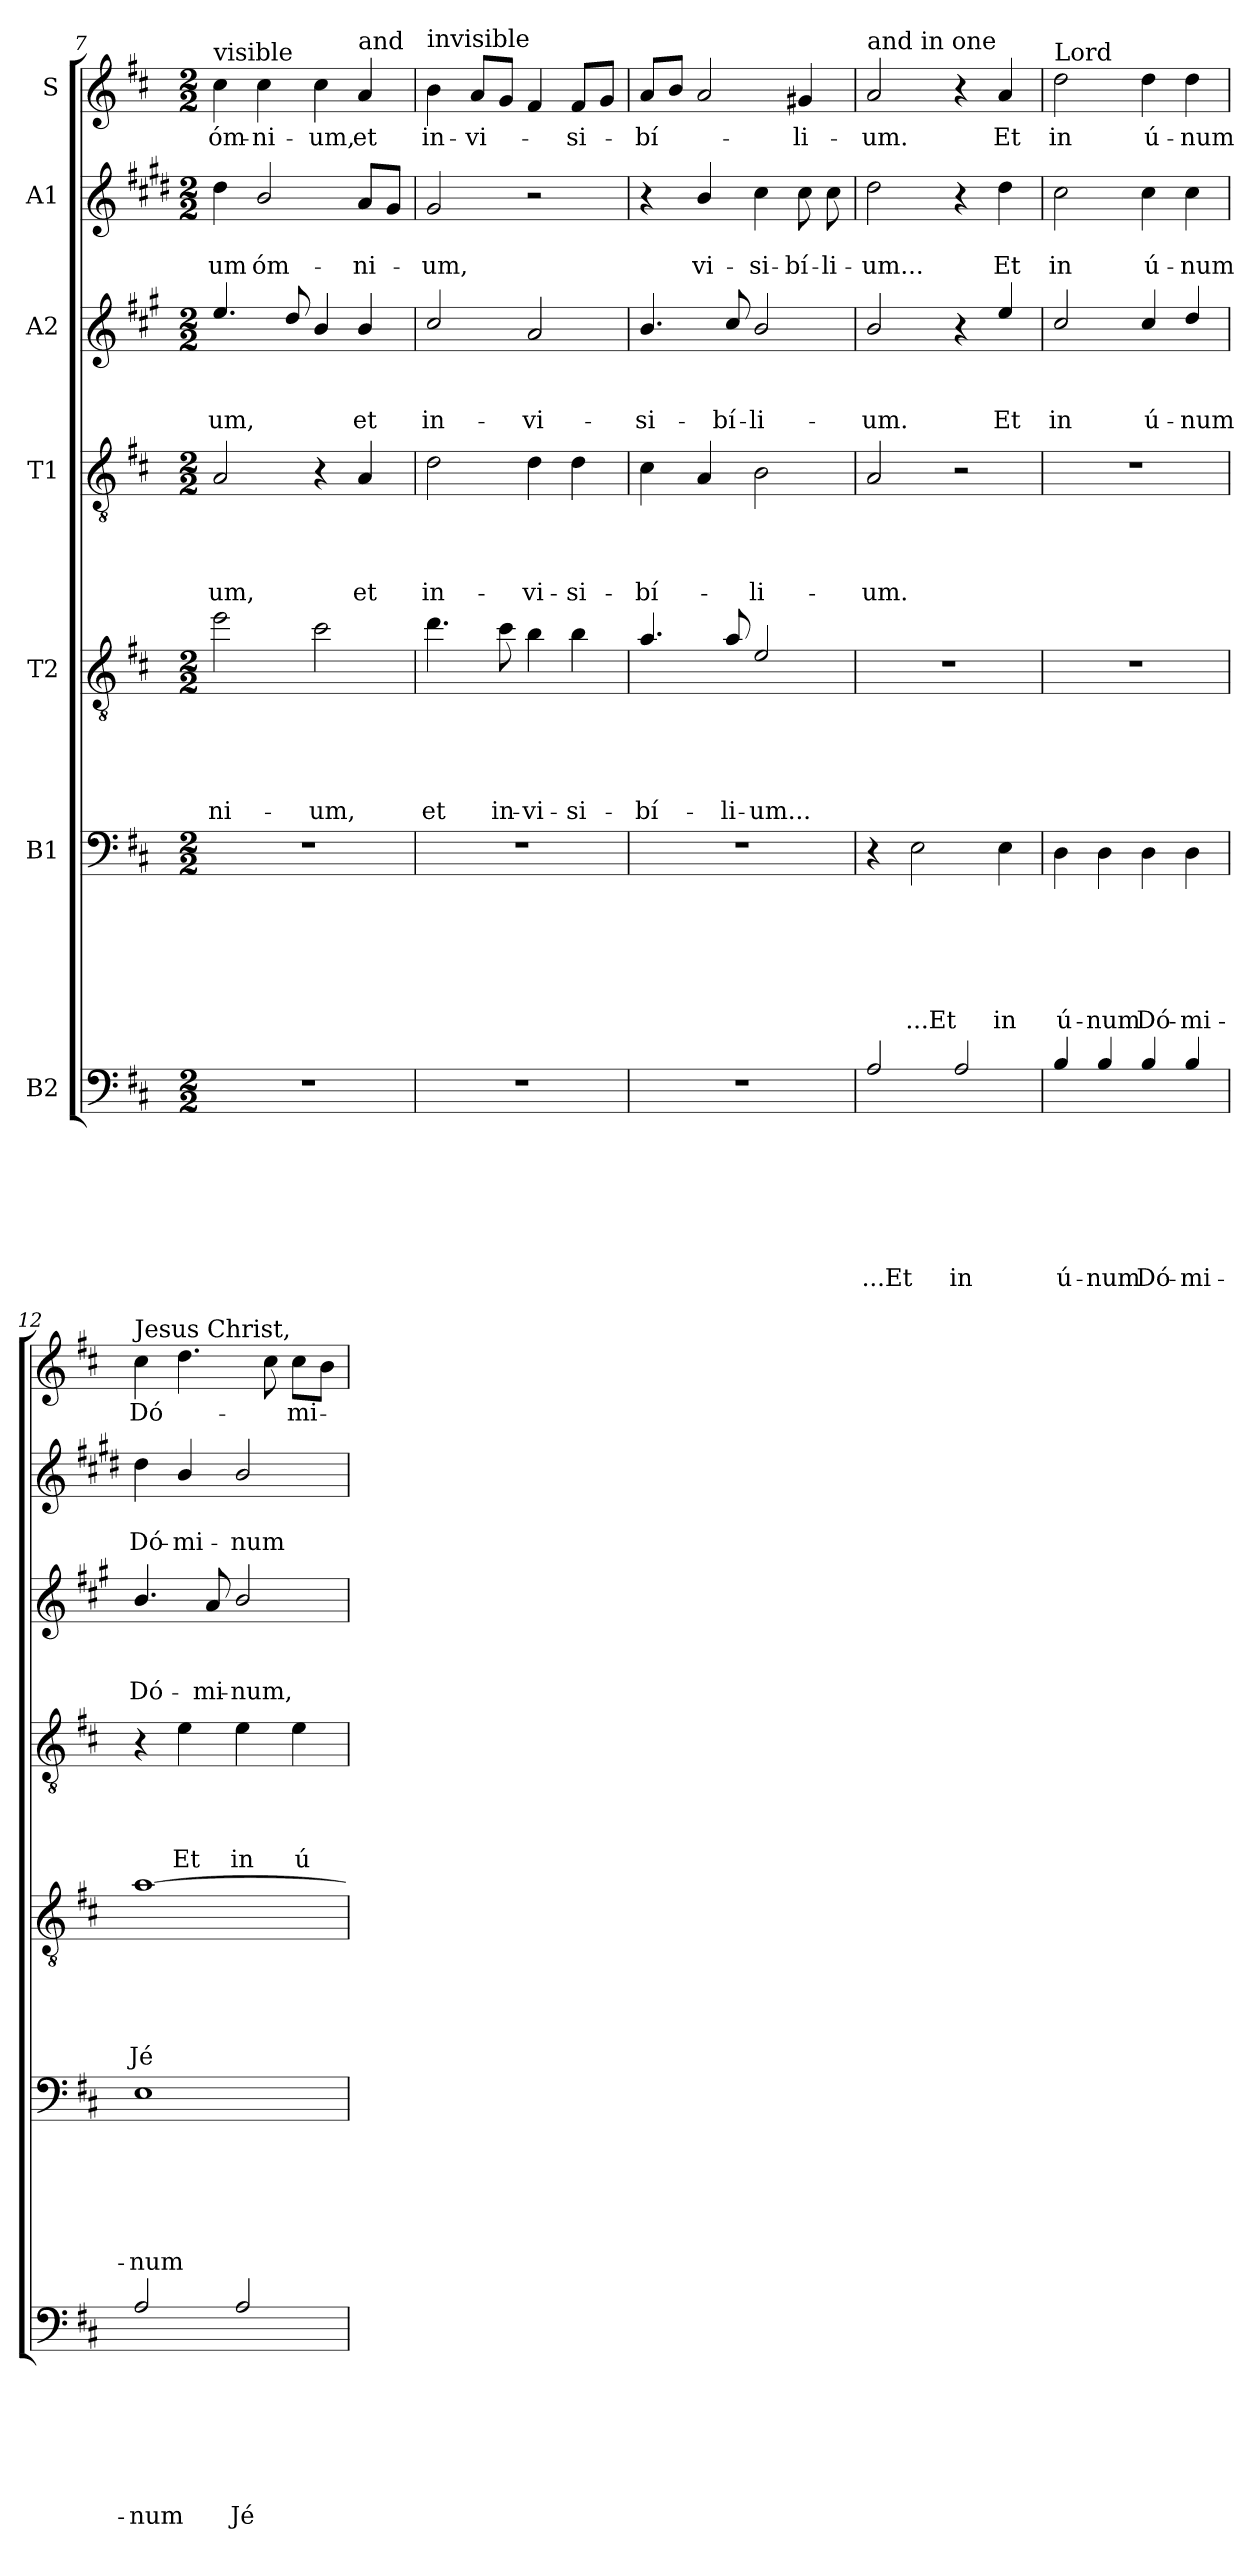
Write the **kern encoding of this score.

**kern	**text	**text	**text	**text	**text	**text	**text	**kern	**text	**text	**text	**text	**text	**text	**kern	**text	**text	**text	**text	**text	**kern	**text	**text	**text	**text	**kern	**text	**text	**text	**kern	**text	**text	**kern	**text
*part7	*part7	*part7	*part7	*part7	*part7	*part7	*part7	*part6	*part6	*part6	*part6	*part6	*part6	*part6	*part5	*part5	*part5	*part5	*part5	*part5	*part4	*part4	*part4	*part4	*part4	*part3	*part3	*part3	*part3	*part2	*part2	*part2	*part1	*part1
*staff7	*staff7	*staff7	*staff7	*staff7	*staff7	*staff7	*staff7	*staff6	*staff6	*staff6	*staff6	*staff6	*staff6	*staff6	*staff5	*staff5	*staff5	*staff5	*staff5	*staff5	*staff4	*staff4	*staff4	*staff4	*staff4	*staff3	*staff3	*staff3	*staff3	*staff2	*staff2	*staff2	*staff1	*staff1
*I"B2	*	*	*	*	*	*	*	*I"B1	*	*	*	*	*	*	*I"T2	*	*	*	*	*	*I"T1	*	*	*	*	*I"A2	*	*	*	*I"A1	*	*	*I"S	*
*clefF4	*	*	*	*	*	*	*	*clefF4	*	*	*	*	*	*	*clefGv2	*	*	*	*	*	*clefGv2	*	*	*	*	*clefG2	*	*	*	*clefG2	*	*	*clefG2	*
*ITrd7c12	*	*	*	*	*	*	*	*	*	*	*	*	*	*	*ITrd8c14	*	*	*	*	*	*	*	*	*	*	*ITrd4c7	*	*	*	*ITrd1c2	*	*	*	*
*k[f#c#]	*	*	*	*	*	*	*	*k[f#c#]	*	*	*	*	*	*	*k[f#c#]	*	*	*	*	*	*k[f#c#]	*	*	*	*	*k[f#c#]	*	*	*	*k[f#c#]	*	*	*k[f#c#]	*
*D:	*	*	*	*	*	*	*	*D:	*	*	*	*	*	*	*D:	*	*	*	*	*	*D:	*	*	*	*	*D:	*	*	*	*D:	*	*	*D:	*
*M2/2	*	*	*	*	*	*	*	*M2/2	*	*	*	*	*	*	*M2/2	*	*	*	*	*	*M2/2	*	*	*	*	*M2/2	*	*	*	*M2/2	*	*	*M2/2	*
=7	=7	=7	=7	=7	=7	=7	=7	=7	=7	=7	=7	=7	=7	=7	=7	=7	=7	=7	=7	=7	=7	=7	=7	=7	=7	=7	=7	=7	=7	=7	=7	=7	=7	=7
!	!	!	!	!	!	!	!	!	!	!	!	!	!	!	!	!	!	!	!	!	!	!	!	!	!	!	!	!	!	!	!	!	!LO:TX:a:t=visible	!
!	!	!	!	!	!	!	!	!	!	!	!	!	!	!	!	!	!	!	!	!LO:LY:b	!	!	!	!	!LO:LY:b	!	!	!	!LO:LY:b	!	!	!LO:LY:b	!	!LO:LY:b
1r	.	.	.	.	.	.	.	1r	.	.	.	.	.	.	2e\	.	.	.	.	-ni-	2A/	.	.	.	-um,	4.a/	.	.	-um,	4cc#\	.	-um	4cc#\	óm-
!	!	!	!	!	!	!	!	!	!	!	!	!	!	!	!	!	!	!	!	!	!	!	!	!	!	!	!	!	!	!	!	!LO:LY:b	!	!LO:LY:b
.	.	.	.	.	.	.	.	.	.	.	.	.	.	.	.	.	.	.	.	.	.	.	.	.	.	.	.	.	.	2a/	.	óm-	4cc#\	-ni-
.	.	.	.	.	.	.	.	.	.	.	.	.	.	.	.	.	.	.	.	.	.	.	.	.	.	8g/	.	.	.	.	.	.	.	.
!	!	!	!	!	!	!	!	!	!	!	!	!	!	!	!	!	!	!	!	!LO:LY:b	!	!	!	!	!	!	!	!	!	!	!	!	!	!LO:LY:b
.	.	.	.	.	.	.	.	.	.	.	.	.	.	.	2c#\	.	.	.	.	-um,	4r	.	.	.	.	4e/	.	.	.	.	.	.	4cc#\	-um,
!	!	!	!	!	!	!	!	!	!	!	!	!	!	!	!	!	!	!	!	!	!	!	!	!	!	!	!	!	!	!	!	!	!LO:TX:a:t=and	!
!	!	!	!	!	!	!	!	!	!	!	!	!	!	!	!	!	!	!	!	!	!	!	!	!	!LO:LY:b	!	!	!	!LO:LY:b	!	!	!LO:LY:b	!	!LO:LY:b
.	.	.	.	.	.	.	.	.	.	.	.	.	.	.	.	.	.	.	.	.	4A/	.	.	.	et	4e/	.	.	et	8g/L	.	-ni-	4a/	et
.	.	.	.	.	.	.	.	.	.	.	.	.	.	.	.	.	.	.	.	.	.	.	.	.	.	.	.	.	.	8f#/J	.	.	.	.
=8	=8	=8	=8	=8	=8	=8	=8	=8	=8	=8	=8	=8	=8	=8	=8	=8	=8	=8	=8	=8	=8	=8	=8	=8	=8	=8	=8	=8	=8	=8	=8	=8	=8	=8
!	!	!	!	!	!	!	!	!	!	!	!	!	!	!	!	!	!	!	!	!	!	!	!	!	!	!	!	!	!	!	!	!	!LO:TX:a:t=invisible	!
!	!	!	!	!	!	!	!	!	!	!	!	!	!	!	!	!	!	!	!	!LO:LY:b	!	!	!	!	!LO:LY:b	!	!	!	!LO:LY:b	!	!	!LO:LY:b	!	!LO:LY:b
1r	.	.	.	.	.	.	.	1r	.	.	.	.	.	.	4.d\	.	.	.	.	et	2d\	.	.	.	in-	2f#/	.	.	in-	2f#/	.	-um,	4b\	in-
!	!	!	!	!	!	!	!	!	!	!	!	!	!	!	!	!	!	!	!	!	!	!	!	!	!	!	!	!	!	!	!	!	!	!LO:LY:b
.	.	.	.	.	.	.	.	.	.	.	.	.	.	.	.	.	.	.	.	.	.	.	.	.	.	.	.	.	.	.	.	.	8a/L	-vi-
!	!	!	!	!	!	!	!	!	!	!	!	!	!	!	!	!	!	!	!	!LO:LY:b	!	!	!	!	!	!	!	!	!	!	!	!	!	!
.	.	.	.	.	.	.	.	.	.	.	.	.	.	.	8c#\	.	.	.	.	in-	.	.	.	.	.	.	.	.	.	.	.	.	8g/J	.
!	!	!	!	!	!	!	!	!	!	!	!	!	!	!	!	!	!	!	!	!LO:LY:b	!	!	!	!	!LO:LY:b	!	!	!	!LO:LY:b	!	!	!	!	!
.	.	.	.	.	.	.	.	.	.	.	.	.	.	.	4B\	.	.	.	.	-vi-	4d\	.	.	.	-vi-	2d/	.	.	-vi-	2r	.	.	4f#/	.
!	!	!	!	!	!	!	!	!	!	!	!	!	!	!	!	!	!	!	!	!LO:LY:b	!	!	!	!	!LO:LY:b	!	!	!	!	!	!	!	!	!LO:LY:b
.	.	.	.	.	.	.	.	.	.	.	.	.	.	.	4B\	.	.	.	.	-si-	4d\	.	.	.	-si-	.	.	.	.	.	.	.	8f#/L	-si-
.	.	.	.	.	.	.	.	.	.	.	.	.	.	.	.	.	.	.	.	.	.	.	.	.	.	.	.	.	.	.	.	.	8g/J	.
=9	=9	=9	=9	=9	=9	=9	=9	=9	=9	=9	=9	=9	=9	=9	=9	=9	=9	=9	=9	=9	=9	=9	=9	=9	=9	=9	=9	=9	=9	=9	=9	=9	=9	=9
!	!	!	!	!	!	!	!	!	!	!	!	!	!	!	!	!	!	!	!	!LO:LY:b	!	!	!	!	!LO:LY:b	!	!	!	!LO:LY:b	!	!	!	!	!LO:LY:b
1r	.	.	.	.	.	.	.	1r	.	.	.	.	.	.	4.A/	.	.	.	.	-bí-	4c#\	.	.	.	-bí-	4.e/	.	.	-si-	4r	.	.	8a/L	-bí-
.	.	.	.	.	.	.	.	.	.	.	.	.	.	.	.	.	.	.	.	.	.	.	.	.	.	.	.	.	.	.	.	.	8b/J	.
!	!	!	!	!	!	!	!	!	!	!	!	!	!	!	!	!	!	!	!	!	!	!	!	!	!	!	!	!	!	!	!	!LO:LY:b	!	!
.	.	.	.	.	.	.	.	.	.	.	.	.	.	.	.	.	.	.	.	.	4A/	.	.	.	.	.	.	.	.	4a/	.	vi-	2a/	.
!	!	!	!	!	!	!	!	!	!	!	!	!	!	!	!	!	!	!	!	!LO:LY:b	!	!	!	!	!	!	!	!	!LO:LY:b	!	!	!	!	!
.	.	.	.	.	.	.	.	.	.	.	.	.	.	.	8A/	.	.	.	.	-li-	.	.	.	.	.	8f#/	.	.	-bí-	.	.	.	.	.
!	!	!	!	!	!	!	!	!	!	!	!	!	!	!	!	!	!	!	!	!LO:LY:b	!	!	!	!	!LO:LY:b	!	!	!	!LO:LY:b	!	!	!LO:LY:b	!	!
.	.	.	.	.	.	.	.	.	.	.	.	.	.	.	2E/	.	.	.	.	-um...	2B\	.	.	.	-li-	2e/	.	.	-li-	4b\	.	-si-	.	.
!	!	!	!	!	!	!	!	!	!	!	!	!	!	!	!	!	!	!	!	!	!	!	!	!	!	!	!	!	!	!	!	!LO:LY:b	!	!LO:LY:b
.	.	.	.	.	.	.	.	.	.	.	.	.	.	.	.	.	.	.	.	.	.	.	.	.	.	.	.	.	.	8b\	.	-bí-	4g#/	-li-
!	!	!	!	!	!	!	!	!	!	!	!	!	!	!	!	!	!	!	!	!	!	!	!	!	!	!	!	!	!	!	!	!LO:LY:b	!	!
.	.	.	.	.	.	.	.	.	.	.	.	.	.	.	.	.	.	.	.	.	.	.	.	.	.	.	.	.	.	8b\	.	-li-	.	.
=10	=10	=10	=10	=10	=10	=10	=10	=10	=10	=10	=10	=10	=10	=10	=10	=10	=10	=10	=10	=10	=10	=10	=10	=10	=10	=10	=10	=10	=10	=10	=10	=10	=10	=10
!	!	!	!	!	!	!	!	!	!	!	!	!	!	!	!	!	!	!	!	!	!	!	!	!	!	!	!	!	!	!	!	!	!LO:TX:a:t=and in one	!
!	!	!	!	!	!	!	!LO:LY:b	!	!	!	!	!	!	!	!	!	!	!	!	!	!	!	!	!	!LO:LY:b	!	!	!	!LO:LY:b	!	!	!LO:LY:b	!	!LO:LY:b
2AA/	.	.	.	.	.	.	...Et	4r	.	.	.	.	.	.	1r	.	.	.	.	.	2A/	.	.	.	-um.	2e/	.	.	-um.	2cc#\	.	-um...	2a/	-um.
!	!	!	!	!	!	!	!	!	!	!	!	!	!	!LO:LY:b	!	!	!	!	!	!	!	!	!	!	!	!	!	!	!	!	!	!	!	!
.	.	.	.	.	.	.	.	2E\	.	.	.	.	.	...Et	.	.	.	.	.	.	.	.	.	.	.	.	.	.	.	.	.	.	.	.
!	!	!	!	!	!	!	!LO:LY:b	!	!	!	!	!	!	!	!	!	!	!	!	!	!	!	!	!	!	!	!	!	!	!	!	!	!	!
2AA/	.	.	.	.	.	.	in	.	.	.	.	.	.	.	.	.	.	.	.	.	2r	.	.	.	.	4r	.	.	.	4r	.	.	4r	.
!	!	!	!	!	!	!	!	!	!	!	!	!	!	!LO:LY:b	!	!	!	!	!	!	!	!	!	!	!	!	!	!	!LO:LY:b	!	!	!LO:LY:b	!	!LO:LY:b
.	.	.	.	.	.	.	.	4E\	.	.	.	.	.	in	.	.	.	.	.	.	.	.	.	.	.	4a/	.	.	Et	4cc#\	.	Et	4a/	Et
!!LO:PB:g=z
=11	=11	=11	=11	=11	=11	=11	=11	=11	=11	=11	=11	=11	=11	=11	=11	=11	=11	=11	=11	=11	=11	=11	=11	=11	=11	=11	=11	=11	=11	=11	=11	=11	=11	=11
!	!	!	!	!	!	!	!	!	!	!	!	!	!	!	!	!	!	!	!	!	!	!	!	!	!	!	!	!	!	!	!	!	!LO:TX:a:t=Lord	!
!	!	!	!	!	!	!	!LO:LY:b	!	!	!	!	!	!	!LO:LY:b	!	!	!	!	!	!	!	!	!	!	!	!	!	!	!LO:LY:b	!	!	!LO:LY:b	!	!LO:LY:b
4BB/	.	.	.	.	.	.	ú-	4D\	.	.	.	.	.	ú-	1r	.	.	.	.	.	1r	.	.	.	.	2f#/	.	.	in	2b\	.	in	2dd\	in
!	!	!	!	!	!	!	!LO:LY:b	!	!	!	!	!	!	!LO:LY:b	!	!	!	!	!	!	!	!	!	!	!	!	!	!	!	!	!	!	!	!
4BB/	.	.	.	.	.	.	-num	4D\	.	.	.	.	.	-num	.	.	.	.	.	.	.	.	.	.	.	.	.	.	.	.	.	.	.	.
!	!	!	!	!	!	!	!LO:LY:b	!	!	!	!	!	!	!LO:LY:b	!	!	!	!	!	!	!	!	!	!	!	!	!	!	!LO:LY:b	!	!	!LO:LY:b	!	!LO:LY:b
4BB/	.	.	.	.	.	.	Dó-	4D\	.	.	.	.	.	Dó-	.	.	.	.	.	.	.	.	.	.	.	4f#/	.	.	ú-	4b\	.	ú-	4dd\	ú-
!	!	!	!	!	!	!	!LO:LY:b	!	!	!	!	!	!	!LO:LY:b	!	!	!	!	!	!	!	!	!	!	!	!	!	!	!LO:LY:b	!	!	!LO:LY:b	!	!LO:LY:b
4BB/	.	.	.	.	.	.	-mi-	4D\	.	.	.	.	.	-mi-	.	.	.	.	.	.	.	.	.	.	.	4g/	.	.	-num	4b\	.	-num	4dd\	-num
=12	=12	=12	=12	=12	=12	=12	=12	=12	=12	=12	=12	=12	=12	=12	=12	=12	=12	=12	=12	=12	=12	=12	=12	=12	=12	=12	=12	=12	=12	=12	=12	=12	=12	=12
!	!	!	!	!	!	!	!	!	!	!	!	!	!	!	!	!	!	!	!	!	!	!	!	!	!	!	!	!	!	!	!	!	!LO:TX:a:t=Jesus Christ,	!
!	!	!	!	!	!	!	!LO:LY:b	!	!	!	!	!	!	!LO:LY:b	!	!	!	!	!	!LO:LY:b	!	!	!	!	!	!	!	!	!LO:LY:b	!	!	!LO:LY:b	!	!LO:LY:b
2AA/	.	.	.	.	.	.	-num	1E	.	.	.	.	.	-num	[1A	.	.	.	.	Jé-	4r	.	.	.	.	4.e/	.	.	Dó-	4cc#\	.	Dó-	4cc#\	Dó-
!	!	!	!	!	!	!	!	!	!	!	!	!	!	!	!	!	!	!	!	!	!	!	!	!	!LO:LY:b	!	!	!	!	!	!	!LO:LY:b	!	!
.	.	.	.	.	.	.	.	.	.	.	.	.	.	.	.	.	.	.	.	.	4e\	.	.	.	Et	.	.	.	.	4a/	.	-mi-	4.dd\	.
!	!	!	!	!	!	!	!	!	!	!	!	!	!	!	!	!	!	!	!	!	!	!	!	!	!	!	!	!	!LO:LY:b	!	!	!	!	!
.	.	.	.	.	.	.	.	.	.	.	.	.	.	.	.	.	.	.	.	.	.	.	.	.	.	8d/	.	.	-mi-	.	.	.	.	.
!	!	!	!	!	!	!	!LO:LY:b	!	!	!	!	!	!	!	!	!	!	!	!	!	!	!	!	!	!LO:LY:b	!	!	!	!LO:LY:b	!	!	!LO:LY:b	!	!
2AA/	.	.	.	.	.	.	Jé-	.	.	.	.	.	.	.	.	.	.	.	.	.	4e\	.	.	.	in	2e/	.	.	-num,	2a/	.	-num	.	.
.	.	.	.	.	.	.	.	.	.	.	.	.	.	.	.	.	.	.	.	.	.	.	.	.	.	.	.	.	.	.	.	.	8cc#\	.
!	!	!	!	!	!	!	!	!	!	!	!	!	!	!	!	!	!	!	!	!	!	!	!	!	!LO:LY:b	!	!	!	!	!	!	!	!	!LO:LY:b
.	.	.	.	.	.	.	.	.	.	.	.	.	.	.	.	.	.	.	.	.	4e\	.	.	.	ú-	.	.	.	.	.	.	.	8cc#\L	-mi-
.	.	.	.	.	.	.	.	.	.	.	.	.	.	.	.	.	.	.	.	.	.	.	.	.	.	.	.	.	.	.	.	.	8b\J	.
=	=	=	=	=	=	=	=	=	=	=	=	=	=	=	=	=	=	=	=	=	=	=	=	=	=	=	=	=	=	=	=	=	=	=
*-	*-	*-	*-	*-	*-	*-	*-	*-	*-	*-	*-	*-	*-	*-	*-	*-	*-	*-	*-	*-	*-	*-	*-	*-	*-	*-	*-	*-	*-	*-	*-	*-	*-	*-
